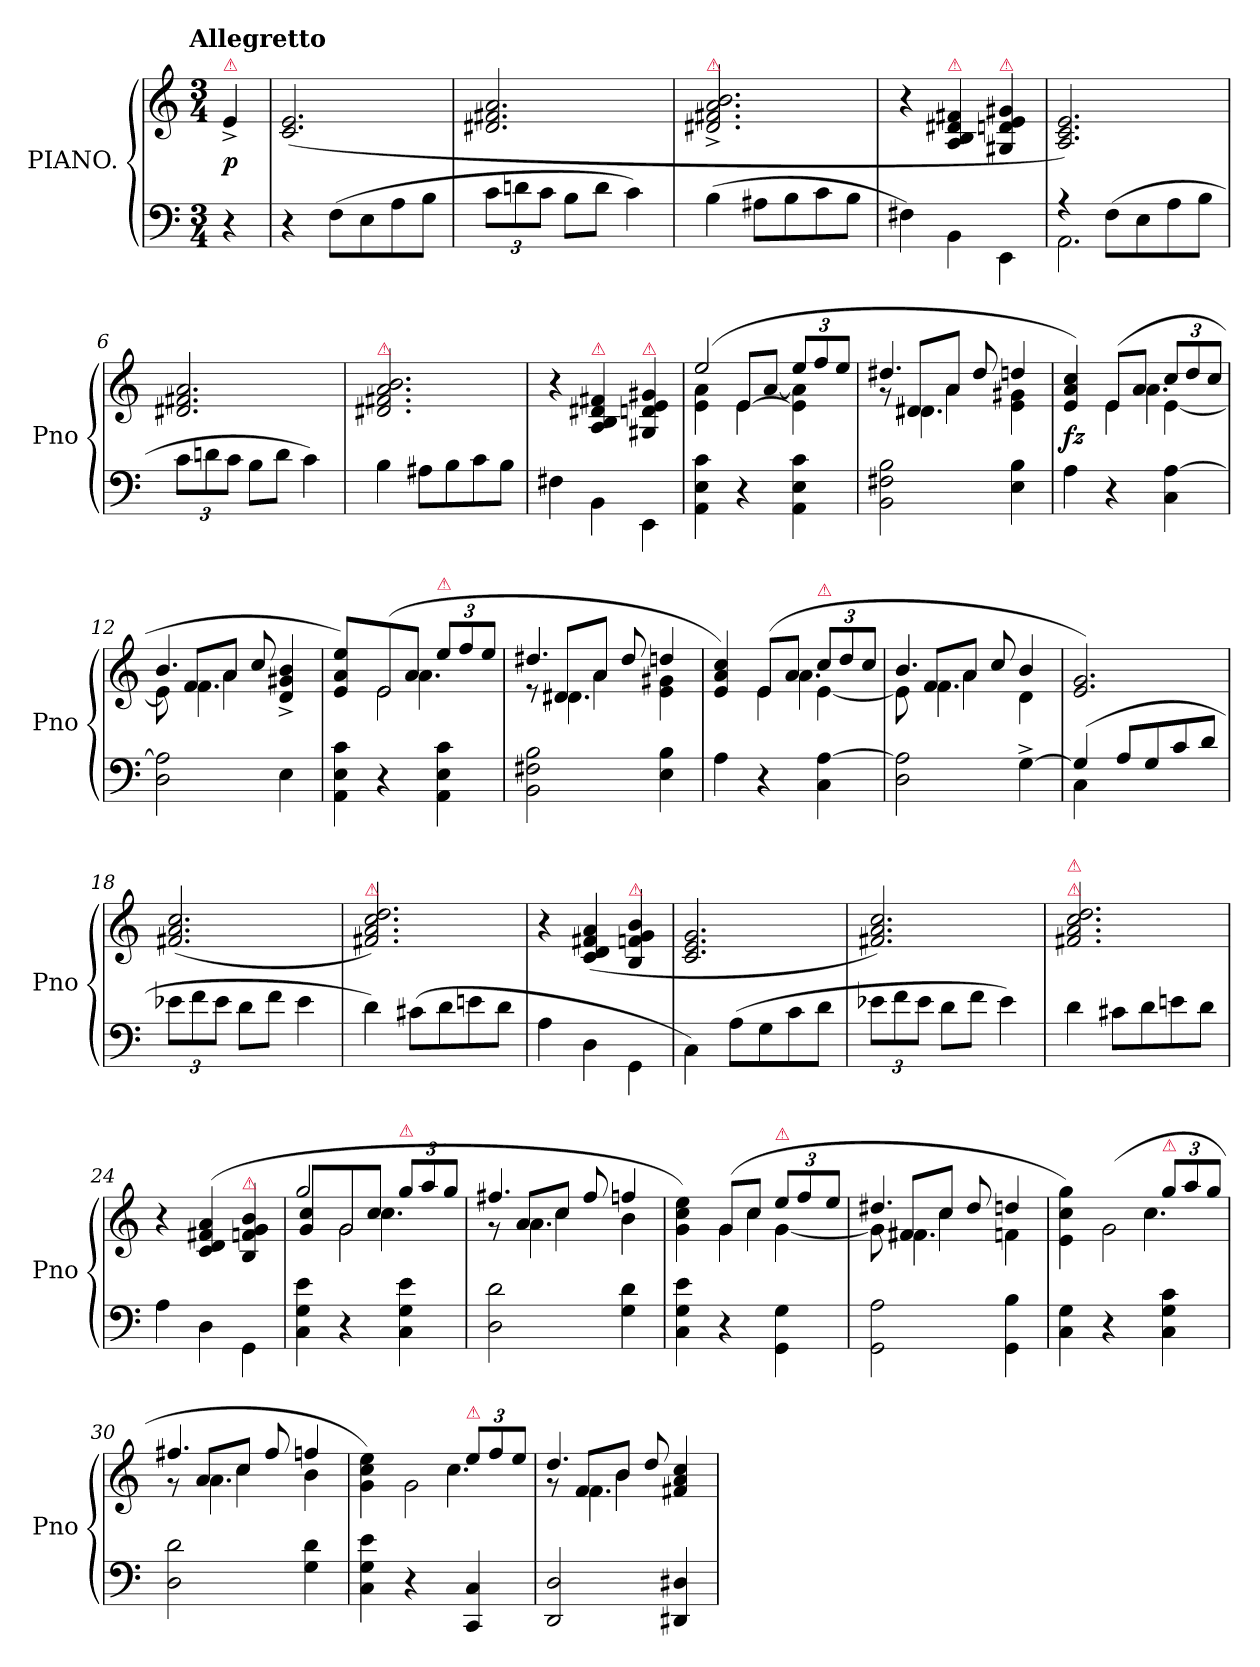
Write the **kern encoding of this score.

**kern	**kern	**dynam
*part1	*part1	*part1
*staff2	*staff1	*staff1/2
*I"PIANO.	*	*
*I'Pno	*	*
*clefF4	*clefG2	*
*k[]	*k[]	*
!!LO:TX:omd:t=Allegretto
*M3/4	*M3/4	*
*MM108	*MM108	*
=	=	=
!	!LO:TX:a:color=crimson:t=⚠	!
4r	4e^>	p
=1	=1	=1
4r	(>2.c 2.e	.
(>8FL	.	.
8E	.	.
8A	.	.
8BJ	.	.
=2	=2	=2
12cL	2.d#X 2.f#X 2.a	.
12dn	.	.
12cJ	.	.
8BL	.	.
8dJ	.	.
4c)	.	.
=3	=3	=3
!	!LO:TX:a:color=crimson:t=⚠	!
(>4B	2.d#X^> 2.f#X^> 2.a^> 2.b^>	.
8A#XL	.	.
8B	.	.
8c	.	.
8BJ	.	.
=4	=4	=4
4F#X)	4r	.
!	!LO:TX:a:color=crimson:t=⚠	!
4BB\	4A/ 4B/ 4d#X/ 4f#X/	.
!	!LO:TX:a:color=crimson:t=⚠	!
4EE\	4G#X 4dn 4e 4g#X	.
=5	=5	=5
*^	*	*
4rA	2.AA\	2.A 2.c 2.e)	.
(>8F\L	.	.	.
8E	.	.	.
8A	.	.	.
8BJ	.	.	.
*v	*v	*	*
=6	=6	=6
12cL	2.d#X 2.f#X 2.a	.
12dn	.	.
12cJ	.	.
8BL	.	.
8dJ	.	.
4c)	.	.
=7	=7	=7
!	!LO:TX:a:color=crimson:t=⚠	!
4B	2.d#X 2.f#X 2.a 2.b	.
8A#XL	.	.
8B	.	.
8c	.	.
8BJ	.	.
=8	=8	=8
4F#X	4r	.
!	!LO:TX:a:color=crimson:t=⚠	!
4BB\	4A/ 4B/ 4d#X/ 4f#X/	.
!	!LO:TX:a:color=crimson:t=⚠	!
4EE\	4G#X 4dn 4e 4g#X	.
=9	=9	=9
*	*^	*
*	*	*^	*
4AA 4E 4c	(>2ee	4e 4a	4ryy	.
4r	.	8e/L	[<4e\	.
.	.	[8aJ	.	.
4AA 4E 4c	12eeL	4e]\ 4a]\	4ryy	.
.	12ff	.	.	.
.	12eeJ	.	.	.
=10	=10	=10	=10	=10
*	*	*	*^	*
2BB 2F#X 2B	4.dd#X	8rg	8ryy	4ryy	.
.	.	8d#X/L	4.d#X\	.	.
.	.	8aJ	.	4a\	.
.	8dd#	8reyy	.	.	.
4E 4B	4ddn	4e 4g#X	4ryy	4ryy	.
*	*	*	*v	*v	*
=11	=11	=11	=11	=11
4A	4e 4a 4cc)	4rcyy	4.ryy	fz
4r	(>8eL	4e	.	.
.	8aJ	.	4.a\	.
4C [4A	12ccL	[4e	.	.
.	12dd	.	.	.
.	12ccJ	.	.	.
=12	=12	=12	=12	=12
*	*	*	*^	*
2D 2A]	4.b	8e]	8ryy	4ryy	.
.	.	8f/L	4.f\	.	.
.	.	8aJ	.	4a\	.
.	8cc	4.rFyy	.	.	.
4E\	4d^< 4g#X^< 4b^<	.	4ryy	4ryy	.
*	*	*	*v	*v	*
=13	=13	=13	=13	=13
4AA 4E 4c	4e 4a 4ee)	4rcyy	4.ryy	.
!	!LO:N:vis=2	!	!	!
4r	(>8e	2e	.	.
.	8aJ	.	4.a\	.
!	!LO:TX:a:color=crimson:t=⚠	!	!	!
4AA 4E 4c	12eeL	.	.	.
.	12ff	.	.	.
.	12eeJ	.	.	.
=14	=14	=14	=14	=14
*	*	*	*^	*
2BB 2F#X 2B	4.dd#X	8re	8ryy	4ryy	.
.	.	8d#X/L	4.d#X\	.	.
.	.	8aJ	.	4a\	.
.	8dd#	8reyy	.	.	.
4E 4B	4ddn	4e 4g#X	4ryy	4ryy	.
*	*	*	*v	*v	*
=15	=15	=15	=15	=15
4A	4e 4a 4cc)	4rcyy	4.ryy	.
4r	(>8eL	4e	.	.
.	8aJ	.	4.a\	.
!	!LO:TX:a:color=crimson:t=⚠	!	!	!
4C [4A	12ccL	[4e	.	.
.	12dd	.	.	.
.	12ccJ	.	.	.
=16	=16	=16	=16	=16
*	*	*	*^	*
2D 2A]	4.b	8e]	8ryy	4ryy	.
.	.	8f/L	4.f\	.	.
.	.	8aJ	.	4a\	.
.	8cc	8ryy	.	.	.
[4G^<	4b	4d	4ryy	4ryy	.
*	*v	*v	*v	*v	*
=17	=17	=17
*^	*	*
(>4G]	4C	2.e 2.g)	.
8A/L	2ryy	.	.
8G	.	.	.
8c	.	.	.
8dJ	.	.	.
*v	*v	*	*
=18	=18	=18
12e-XL	(>2.f#X/ 2.a/ 2.cc/	.
12f	.	.
12e-J	.	.
8dL	.	.
8fJ	.	.
4e-	.	.
=19	=19	=19
!	!LO:TX:a:color=crimson:t=⚠	!
4d)	2.f#X/ 2.a/ 2.cc/ 2.dd/)	.
(>8c#XL	.	.
8d	.	.
8en	.	.
8dJ	.	.
=20	=20	=20
4A	4r	.
4D	(>4c 4d 4f#X 4a	.
!	!LO:TX:a:color=crimson:t=⚠	!
4GG\	4B 4fn 4g 4b	.
=21	=21	=21
4C\)	2.c 2.e 2.g	.
(>8AL	.	.
8G	.	.
8c	.	.
8dJ	.	.
=22	=22	=22
12e-XL	2.f#X 2.a 2.cc)	.
12f	.	.
12e-J	.	.
8dL	.	.
8fJ	.	.
4e-)	.	.
=23	=23	=23
!	!LO:TX:a:color=crimson:t=⚠	!
!	!LO:TX:a:color=crimson:t=⚠	!
4d	2.f#X 2.a 2.cc 2.dd	.
8c#XL	.	.
8d	.	.
8en	.	.
8dJ	.	.
=24	=24	=24
4A\	4r	.
4D\	(>4c 4d 4f#X 4a	.
!	!LO:TX:a:color=crimson:t=⚠	!
4GG\	4B 4fn 4g 4b	.
=25	=25	=25
*	*^	*
*	*	*^	*
*	*	*	*^	*
4C 4G 4e	2gg	4g 4cc	4ryy	4.ryy	.
!	!	!LO:N:vis=2	!	!	!
4r	.	8g/	2g\	.	.
.	.	8ccJ	.	4.cc\	.
!	!LO:TX:a:color=crimson:t=⚠	!	!	!	!
4C 4G 4e	12gg/L	4ryy	.	.	.
.	12aa	.	.	.	.
.	12ggJ	.	.	.	.
=26	=26	=26	=26	=26	=26
2D\ 2d\	4.ff#X	8rg	8ryy	4ryy	.
.	.	8a/L	4.a\	.	.
.	.	8ccJ	.	4cc\	.
.	8ff#	8ryy	.	.	.
4G\ 4d\	4ffn	4b	4ryy	4ryy	.
=27	=27	=27	=27	=27	=27
4C\ 4G\ 4e\	4g\ 4cc\ 4ee\)	2rcyy	4ryy	4.ryy	.
4r	(>8gL	.	4g\	.	.
.	8ccJ	.	.	4cc\	.
!	!LO:TX:a:color=crimson:t=⚠	!	!	!	!
4GG\ 4G\	12eeL	[4g	4ryy	.	.
.	12ff	.	.	.	.
.	.	.	.	8ryy	.
.	12eeJ	.	.	.	.
=28	=28	=28	=28	=28	=28
2GG\ 2A\	4.dd#X	8g]	8ryy	4ryy	.
.	.	8f#X/L	4.f#X\	.	.
.	.	8ccJ	.	4cc\	.
.	8dd#	8ryy	.	.	.
4GG\ 4B\	4ddn	4fn	4ryy	4ryy	.
*	*	*	*v	*v	*
=29	=29	=29	=29	=29
4C\ 4G\	4ryy	4e\ 4cc\ 4gg\)	4.ryy	.
!	!LO:N:vis=2	!	!	!
4r	(>8g	2g	.	.
.	8ccJ	.	4.cc\	.
!	!LO:TX:a:color=crimson:t=⚠	!	!	!
4C\ 4G\ 4c\	12ggL	.	.	.
.	12aa	.	.	.
.	12ggJ	.	.	.
=30	=30	=30	=30	=30
*	*	*	*^	*
2D\ 2d\	4.ff#X	8rg	8ryy	4ryy	.
.	.	8a/L	4.a\	.	.
.	.	8ccJ	.	4cc\	.
.	8ff#	8rgyy	.	.	.
4G\ 4d\	4ffn	4b	4ryy	4ryy	.
*	*	*	*v	*v	*
=31	=31	=31	=31	=31
4C 4G 4e	4ryy	4g\ 4cc\ 4ee\)	4.ryy	.
!	!LO:N:vis=2	!	!	!
4r	8g	2g	.	.
.	8ccJ	.	4.cc\	.
!	!LO:TX:a:color=crimson:t=⚠	!	!	!
4CC 4C	12eeL	.	.	.
.	12ff	.	.	.
.	12eeJ	.	.	.
=32	=32	=32	=32	=32
*	*	*	*^	*
2DD 2D	4.dd	8rg	8ryy	4ryy	.
.	.	8f/L	4.f\	.	.
.	.	8bJ	.	4b\	.
.	8dd	4.rAyy	.	.	.
4DD#X 4D#X	4f#X 4a 4cc	.	4ryy	4ryy	.
*	*v	*v	*v	*v	*
=	=	=
*-	*-	*-
